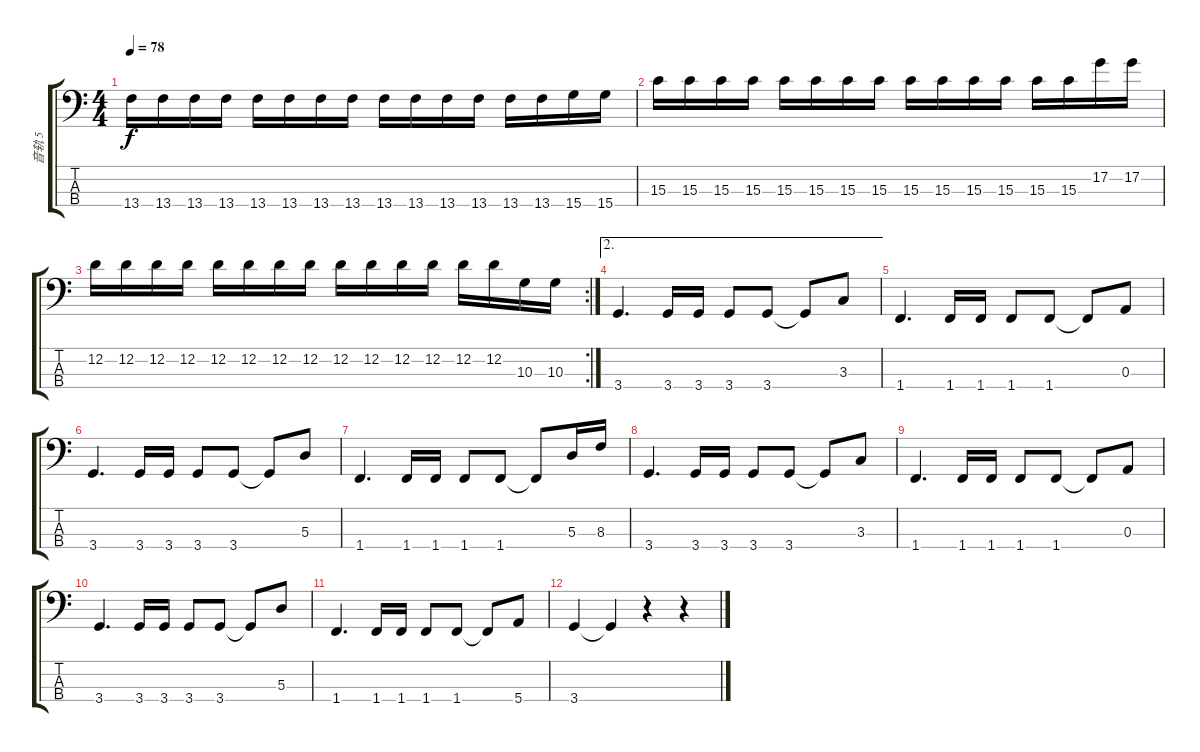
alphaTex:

\track ("音轨 5" "音轨 5") {instrument electricbasspick}
\staff {score tabs}
\tuning (G2 D2 A1 E1) {hide}
\ts (4 4)
\tempo 78
\clef f4
\ks c
13.4.16{dy f} 13.4.16 13.4.16 13.4.16 13.4.16 13.4.16 13.4.16 13.4.16 13.4.16 13.4.16 13.4.16 13.4.16 13.4.16 13.4.16 15.4.16 15.4.16 |
15.3.16 15.3.16 15.3.16 15.3.16 15.3.16 15.3.16 15.3.16 15.3.16 15.3.16 15.3.16 15.3.16 15.3.16 15.3.16 15.3.16 17.2.16 17.2.16 |
\rc 2
12.2.16 12.2.16 12.2.16 12.2.16 12.2.16 12.2.16 12.2.16 12.2.16 12.2.16 12.2.16 12.2.16 12.2.16 12.2.16 12.2.16 10.3.16 10.3.16 |
\ae 2
3.4.4{d} 3.4.16 3.4.16 3.4.8 3.4.8 3.4{t}.8 3.3.8 |
1.4.4{d} 1.4.16 1.4.16 1.4.8 1.4.8 1.4{t}.8 0.3.8 |
3.4.4{d} 3.4.16 3.4.16 3.4.8 3.4.8 3.4{t}.8 5.3.8 |
1.4.4{d} 1.4.16 1.4.16 1.4.8 1.4.8 1.4{t}.8 5.3.16 8.3.16 |
3.4.4{d} 3.4.16 3.4.16 3.4.8 3.4.8 3.4{t}.8 3.3.8 |
1.4.4{d} 1.4.16 1.4.16 1.4.8 1.4.8 1.4{t}.8 0.3.8 |
3.4.4{d} 3.4.16 3.4.16 3.4.8 3.4.8 3.4{t}.8 5.3.8 |
1.4.4{d} 1.4.16 1.4.16 1.4.8 1.4.8 1.4{t}.8 5.4.8 |
3.4.4 3.4{t}.4 r.4 r.4
